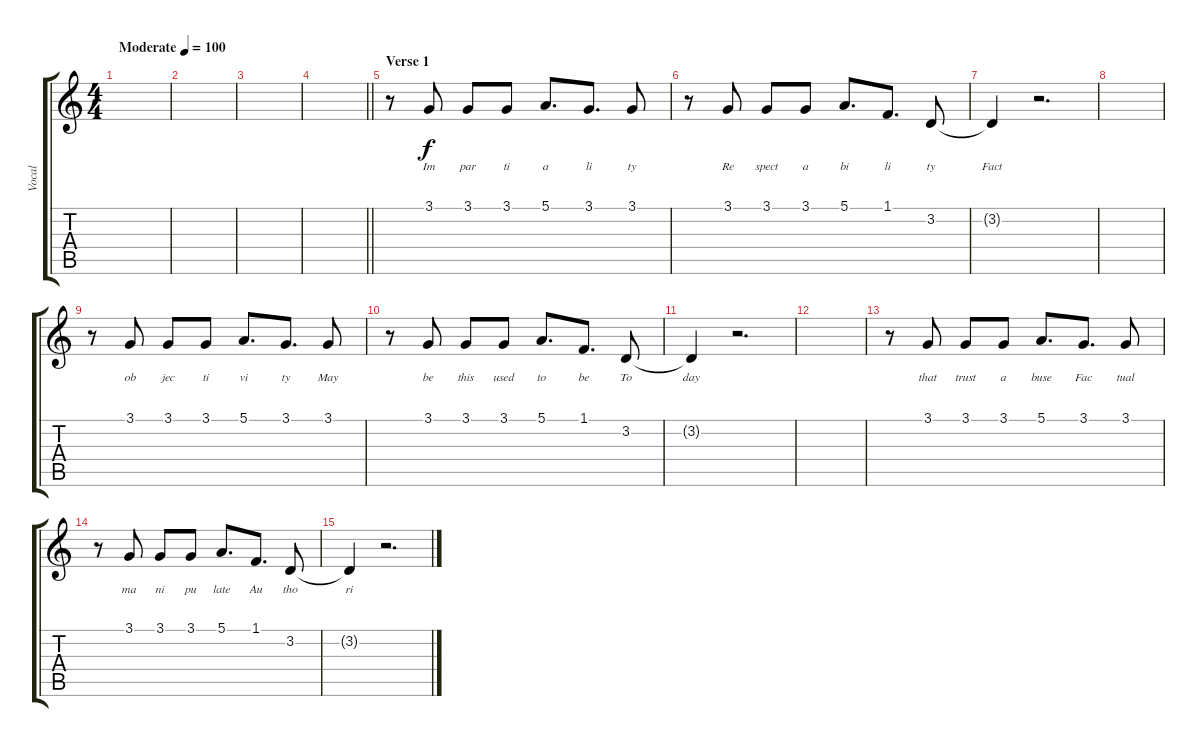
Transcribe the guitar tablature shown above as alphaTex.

\track ("Vocal" "Vocal") {instrument acousticgrandpiano}
\staff {score tabs}
\tuning (E4 B3 G3 D3 A2 E2) {hide}
\ts (4 4)
\tempo (100 "Moderate")
\clef g2
\ks c
|
|
|
\barLineRight lightlight
|
\section ("" "Verse 1")
r.8 3.1.8{lyrics (0 "Im") lyrics (1 "") lyrics (2 "") lyrics (3 "") lyrics (4 "")} 3.1.8{lyrics (0 "par") lyrics (1 "") lyrics (2 "") lyrics (3 "") lyrics (4 "")} 3.1.8{lyrics (0 "ti") lyrics (1 "") lyrics (2 "") lyrics (3 "") lyrics (4 "")} 5.1.8{d lyrics (0 "a") lyrics (1 "") lyrics (2 "") lyrics (3 "") lyrics (4 "")} 3.1.8{d lyrics (0 "li") lyrics (1 "") lyrics (2 "") lyrics (3 "") lyrics (4 "")} 3.1.8{lyrics (0 "ty") lyrics (1 "") lyrics (2 "") lyrics (3 "") lyrics (4 "")} |
r.8 3.1.8{lyrics (0 "Re") lyrics (1 "") lyrics (2 "") lyrics (3 "") lyrics (4 "")} 3.1.8{lyrics (0 "spect") lyrics (1 "") lyrics (2 "") lyrics (3 "") lyrics (4 "")} 3.1.8{lyrics (0 "a") lyrics (1 "") lyrics (2 "") lyrics (3 "") lyrics (4 "")} 5.1.8{d lyrics (0 "bi") lyrics (1 "") lyrics (2 "") lyrics (3 "") lyrics (4 "")} 1.1.8{d lyrics (0 "li") lyrics (1 "") lyrics (2 "") lyrics (3 "") lyrics (4 "")} 3.2.8{lyrics (0 "ty") lyrics (1 "") lyrics (2 "") lyrics (3 "") lyrics (4 "")} |
3.2{t}.4{lyrics (0 "Fact") lyrics (1 "") lyrics (2 "") lyrics (3 "") lyrics (4 "")} r.2{d} |
|
r.8 3.1.8{lyrics (0 "ob") lyrics (1 "") lyrics (2 "") lyrics (3 "") lyrics (4 "")} 3.1.8{lyrics (0 "jec") lyrics (1 "") lyrics (2 "") lyrics (3 "") lyrics (4 "")} 3.1.8{lyrics (0 "ti") lyrics (1 "") lyrics (2 "") lyrics (3 "") lyrics (4 "")} 5.1.8{d lyrics (0 "vi") lyrics (1 "") lyrics (2 "") lyrics (3 "") lyrics (4 "")} 3.1.8{d lyrics (0 "ty") lyrics (1 "") lyrics (2 "") lyrics (3 "") lyrics (4 "")} 3.1.8{lyrics (0 "May") lyrics (1 "") lyrics (2 "") lyrics (3 "") lyrics (4 "")} |
r.8 3.1.8{lyrics (0 "be") lyrics (1 "") lyrics (2 "") lyrics (3 "") lyrics (4 "")} 3.1.8{lyrics (0 "this") lyrics (1 "") lyrics (2 "") lyrics (3 "") lyrics (4 "")} 3.1.8{lyrics (0 "used") lyrics (1 "") lyrics (2 "") lyrics (3 "") lyrics (4 "")} 5.1.8{d lyrics (0 "to") lyrics (1 "") lyrics (2 "") lyrics (3 "") lyrics (4 "")} 1.1.8{d lyrics (0 "be") lyrics (1 "") lyrics (2 "") lyrics (3 "") lyrics (4 "")} 3.2.8{lyrics (0 "To") lyrics (1 "") lyrics (2 "") lyrics (3 "") lyrics (4 "")} |
3.2{t}.4{lyrics (0 "day") lyrics (1 "") lyrics (2 "") lyrics (3 "") lyrics (4 "")} r.2{d} |
|
r.8 3.1.8{lyrics (0 "that") lyrics (1 "") lyrics (2 "") lyrics (3 "") lyrics (4 "")} 3.1.8{lyrics (0 "trust") lyrics (1 "") lyrics (2 "") lyrics (3 "") lyrics (4 "")} 3.1.8{lyrics (0 "a") lyrics (1 "") lyrics (2 "") lyrics (3 "") lyrics (4 "")} 5.1.8{d lyrics (0 "buse") lyrics (1 "") lyrics (2 "") lyrics (3 "") lyrics (4 "")} 3.1.8{d lyrics (0 "Fac") lyrics (1 "") lyrics (2 "") lyrics (3 "") lyrics (4 "")} 3.1.8{lyrics (0 "tual") lyrics (1 "") lyrics (2 "") lyrics (3 "") lyrics (4 "")} |
r.8 3.1.8{lyrics (0 "ma") lyrics (1 "") lyrics (2 "") lyrics (3 "") lyrics (4 "")} 3.1.8{lyrics (0 "ni") lyrics (1 "") lyrics (2 "") lyrics (3 "") lyrics (4 "")} 3.1.8{lyrics (0 "pu") lyrics (1 "") lyrics (2 "") lyrics (3 "") lyrics (4 "")} 5.1.8{d lyrics (0 "late") lyrics (1 "") lyrics (2 "") lyrics (3 "") lyrics (4 "")} 1.1.8{d lyrics (0 "Au") lyrics (1 "") lyrics (2 "") lyrics (3 "") lyrics (4 "")} 3.2.8{lyrics (0 "tho") lyrics (1 "") lyrics (2 "") lyrics (3 "") lyrics (4 "")} |
3.2{t}.4{lyrics (0 "ri") lyrics (1 "") lyrics (2 "") lyrics (3 "") lyrics (4 "")} r.2{d}
